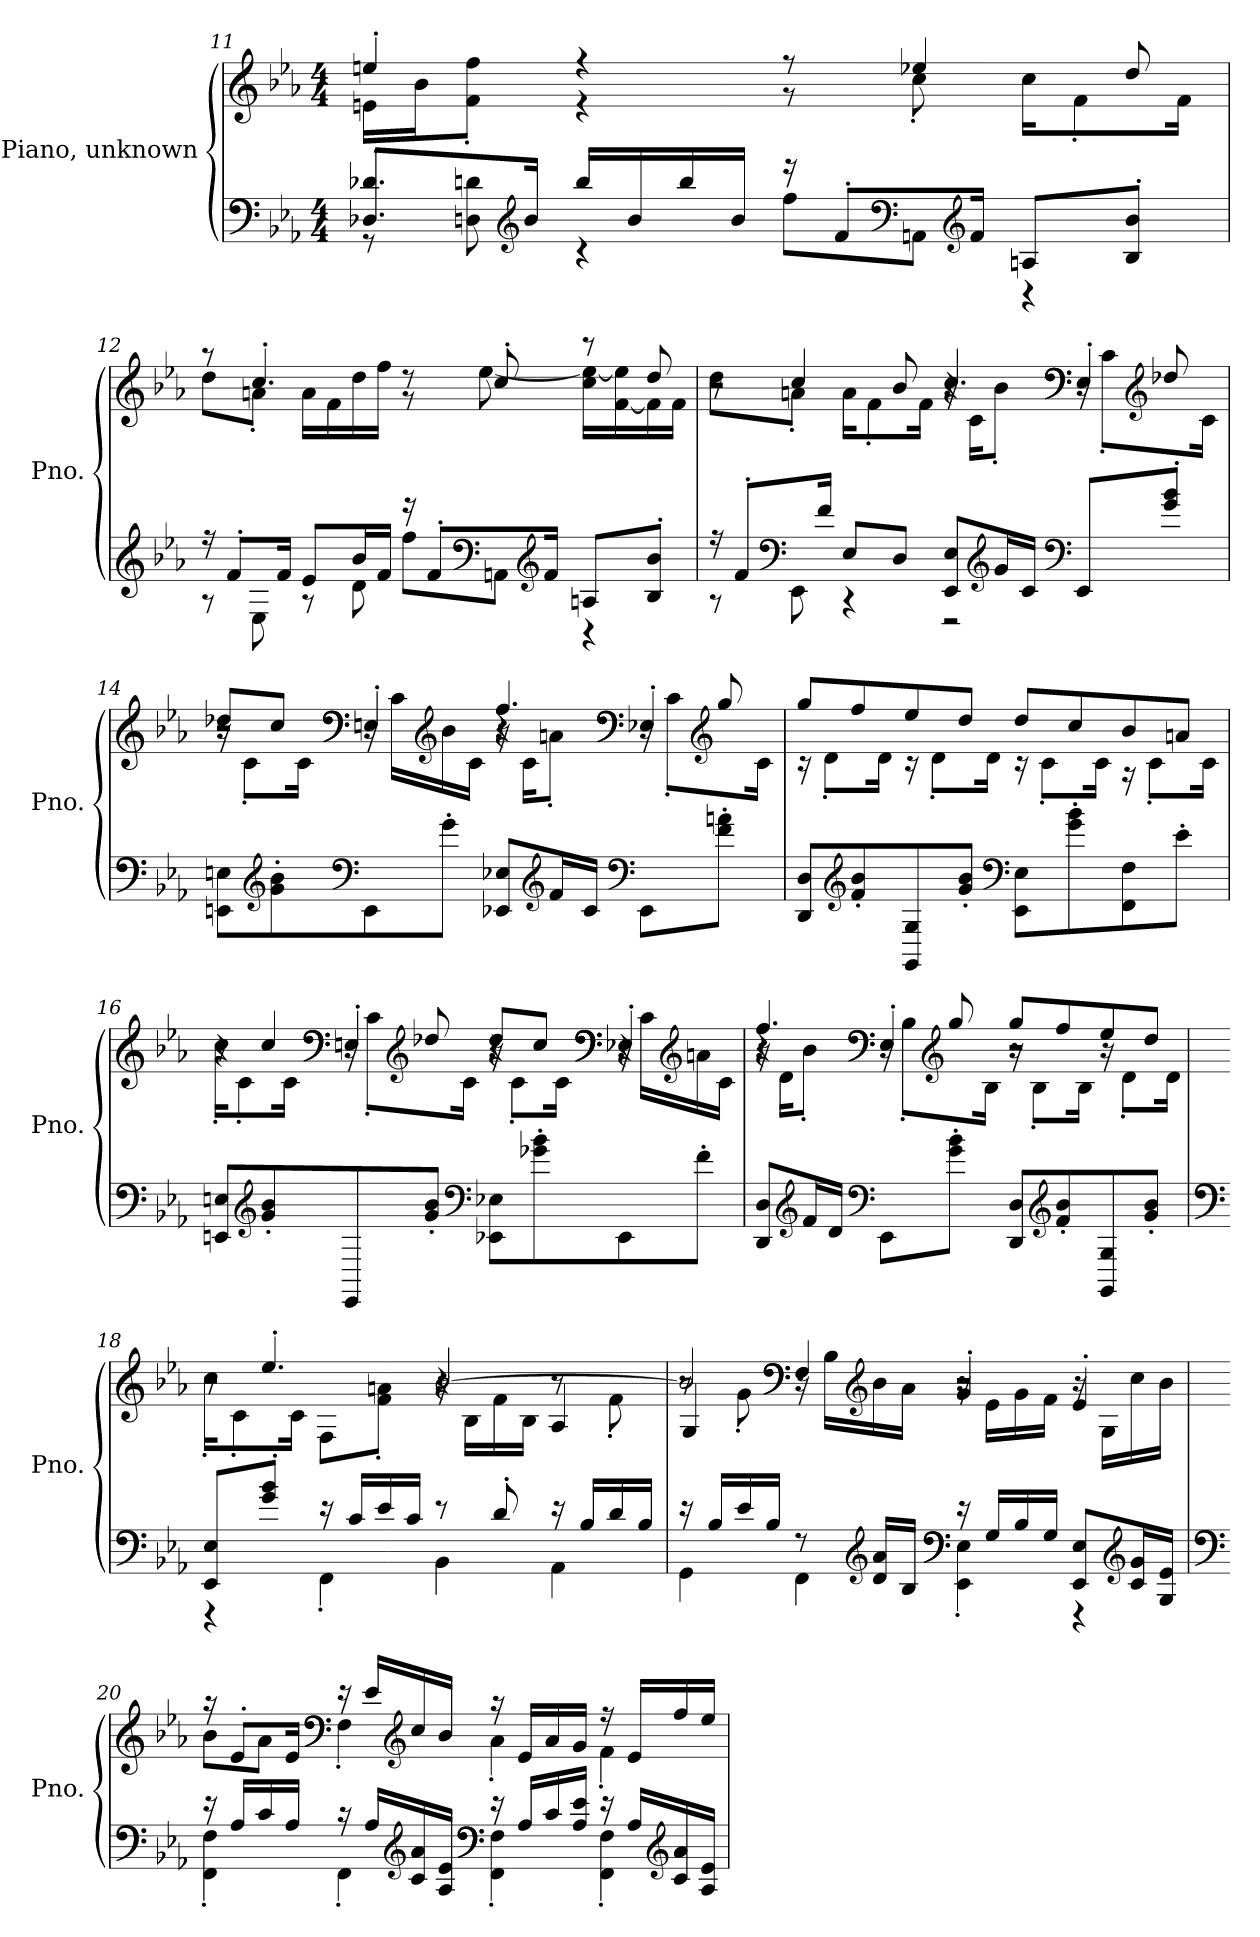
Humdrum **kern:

**kern	**kern
*part1	*part1
*staff2	*staff1
*I"Piano, unknown	*
*I'Pno.	*
!!LO:LB:g=z
*clefF4	*clefG2
*k[b-e-a-]	*k[b-e-a-]
*M4/4	*M4/4
=11	=11
*^	*^
8.D-X/' 8.d-X/'L	8r	4een'/	16en\LL
.	.	.	16b-\J
.	8Dn\ 8dn\	.	8f\' 8ff\'J
*clefG2	*	*	*
16b-/Jk	.	.	.
16bb-/LL	4r	4r	4r
16b-/	.	.	.
16bb-/	.	.	.
16b-/JJ	.	.	.
16r	8ff\L	8r	8r
8f'/L	.	.	.
*clefF4	*	*	*
.	8AAn\J	4ee-X/	8cc'\
*clefG2	*	*	*
16f/Jk	.	.	.
8An/L	4r	.	16cc\KL
.	.	.	8f'\
8B-/' 8b-/'J	.	8dd/	.
.	.	.	16f\Jk
!!LO:LB:g=z	!!
=12	=12	=12	=12
16r	8r	8r	8dd\L
8f'/L	.	.	.
.	8E-\	4.cc'/	8an'\J
16f/Jk	.	.	.
8e-/L	8r	.	16a\LL
.	.	.	16f\
16b-/L	8d\	.	16dd\
16f/JJ	.	.	16ff\JJ
16r	8ff\L	8r	8r
8f'/L	.	.	.
*clefF4	*	*	*
.	8AAn\J	8cc'/	[8ee-\
*clefG2	*	*	*
16f/Jk	.	.	.
8An/L	4r	8r	16cc\ 16ee-\_LL
.	.	.	[16f\ 16ee-\]
8B-/' 8b-/'J	.	8dd/	16f\]
.	.	.	16f\JJ
!!LO:LB:g=z
=13	=13	=13	=13
*	*	*	*^
16r	8r	8r	8dd\L	2r
8f'/L	.	.	.	.
*clefF4	*	*	*	*
.	8EE-\	4cc/	8an'\J	.
16f/Jk	.	.	.	.
8E-/L	4r	.	16a\KL	.
.	.	.	8f'\	.
8D/J	.	8b-/	.	.
.	.	.	16f\Jk	.
8EE-/ 8E-/L	2r	4.cc/	16r	4r
.	.	.	16c\KL	.
*clefG2	*	*	*	*
16g/L	.	.	8b-'\J	.
16c/JJ	.	.	.	.
*clefF4	*	*clefF4	*	*
8EE-/L	.	.	16r	4E-'/
.	.	.	8c'\L	.
*	*	*clefG2	*	*
8g/' 8b-/'J	.	8dd-X/	.	.
.	.	.	16c\Jk	.
*v	*v	*	*	*
!!LO:LB:g=z	!!	!!
=14	=14	=14	=14
8EEn\ 8En\L	8dd-X/L	16r	2r
.	.	8c'\L	.
*clefG2	*	*	*
8g\' 8b-\'	8cc/J	.	.
.	.	16c\Jk	.
*clefF4	*clefF4	*	*
8EE\	4En'/	16r	.
.	.	16c\LL	.
*	*clefG2	*	*
8g'\J	.	16b-\	.
.	.	16c\JJ	.
8EE-X/ 8E-X/L	4.ff/	16r	4r
.	.	16c\KL	.
*clefG2	*	*	*
16f/L	.	8an'\J	.
16c/JJ	.	.	.
*clefF4	*clefF4	*	*
8EE-\L	.	16r	4E-X'/
.	.	8c'\L	.
*	*clefG2	*	*
8f\' 8an\'J	8gg/	.	.
.	.	16c\Jk	.
*	*	*v	*v
!!LO:LB:g=z
=15	=15	=15
8DD/ 8D/L	8gg/L	16r
.	.	8d'\L
*clefG2	*	*
8f/' 8b-/'	8ff/	.
.	.	16d\Jk
8GG/ 8G/	8ee-/	16r
.	.	8d'\L
8g/' 8b-/'J	8dd/J	.
.	.	16d\Jk
*clefF4	*	*
8EE-\ 8E-\L	8dd/L	16r
.	.	8c'\L
8g\' 8b-\'	8cc/	.
.	.	16c\Jk
8FF\ 8F\	8b-/	16r
.	.	8c'\L
8e-'\J	8an/J	.
.	.	16c\Jk
!!LO:PB:g=z
=16	=16	=16
*	*	*^
8EEn/ 8En/L	8r	16cc'\KL	4r
.	.	8c'\	.
*clefG2	*	*	*
8g/' 8b-/'	4cc/	.	.
.	.	16c\Jk	.
*	*clefF4	*	*
8EE/	.	16r	4En'/
.	.	8c'\L	.
*	*clefG2	*	*
8g/' 8b-/'J	8dd-X/	.	.
.	.	16c\Jk	.
*clefF4	*	*	*
8EE-X\ 8E-X\L	8dd-/L	16r	4r
.	.	8c'\L	.
8g-X\' 8b-\'	8cc/J	.	.
.	.	16c\Jk	.
*	*clefF4	*	*
8EE-\	4r	16r	4E-X'/
.	.	16c\LL	.
*	*clefG2	*	*
8f'\J	.	16an\	.
.	.	16c\JJ	.
!!LO:LB:g=z	!!	!!
=17	=17	=17	=17
8DD/ 8D/L	4.ff/	16r	4r
.	.	16d\KL	.
*clefG2	*	*	*
16f/L	.	8b-'\J	.
16d/JJ	.	.	.
*clefF4	*clefF4	*	*
8EE-\L	.	16r	4E-'/
.	.	8B-'\L	.
*	*clefG2	*	*
8g\' 8b-\'J	8gg/	.	.
.	.	16B-\Jk	.
8DD/ 8D/L	8gg/L	16r	2r
.	.	8B-'\L	.
*clefG2	*	*	*
8f/' 8b-/'	8ff/	.	.
.	.	16B-\Jk	.
8GG/ 8G/	8ee-/	16r	.
.	.	8d'\L	.
8g/' 8b-/'J	8dd/J	.	.
.	.	16d\Jk	.
=18	=18	=18	=18
*clefF4	*	*	*
*^	*	*	*
8EE-/ 8E-/L	4r	8r	16cc'\KL	2r
.	.	.	8c'\	.
8g/' 8b-/'J	.	4.ee-'/	.	.
.	.	.	16c\Jk	.
16r	4FF'\	.	8F\L	.
16c/LL	.	.	.	.
16e-/	.	.	8f\' 8an\'J	.
16c/JJ	.	.	.	.
8r	4BB-\	[2b-/	16r	4r
.	.	.	16B-\LL	.
8d'/	.	.	16f\	.
.	.	.	16B-\JJ	.
16r	4AA-\	.	8r	4A-/
16B-/LL	.	.	.	.
16d/	.	.	8f'\	.
16B-/JJ	.	.	.	.
!!LO:LB:g=z	!!	!!
=19	=19	=19	=19	=19
16r	4GG\	2b-/]	8r	4G/
16B-/LL	.	.	.	.
16e-/	.	.	8g'\	.
16B-/JJ	.	.	.	.
*	*	*clefF4	*	*
8r	4FF\	.	16r	4F/
.	.	.	16B-\LL	.
*clefG2	*	*clefG2	*	*
16d/ 16a-/LL	.	.	16b-\	.
16B-/JJ	.	.	16a-\JJ	.
*clefF4	*	*	*	*
16r	4EE-\' 4E-\'	4g'/	16r	2r
16G/LL	.	.	16e-\LL	.
16B-/	.	.	16g\	.
16G/JJ	.	.	16f\JJ	.
8EE-/ 8E-/L	4r	4e-'/	16r	.
.	.	.	16G\LL	.
*clefG2	*	*	*	*
16c/ 16g/L	.	.	16cc\	.
16G/ 16e-/JJ	.	.	16b-\JJ	.
*	*	*v	*v	*v
!!LO:LB:g=z
=20	=20	=20
*clefF4	*	*
*	*	*^
16r	4FF\' 4F\'	16r	8b-\L
16A-/LL	.	8e-'/L	.
16c/	.	.	8a-\J
16A-/JJ	.	16e-/Jk	.
*	*	*clefF4	*
16r	4FF'\	16r	4F'\
16A-/LL	.	16e-/LL	.
*clefG2	*	*clefG2	*
16c/ 16a-/	.	16cc/	.
16A-/ 16e-/JJ	.	16b-/JJ	.
*clefF4	*	*	*
16r	4FF\' 4F\'	16r	4a-'\
16A-/LL	.	16e-/LL	.
16c/	.	16a-/	.
16A-/ 16e-/JJ	.	16g/JJ	.
16r	4FF\' 4F\'	16r	4f'\
16A-/LL	.	16e-/LL	.
*clefG2	*	*	*
16c/ 16a-/	.	16ff/	.
16A-/ 16e-/JJ	.	16ee-/JJ	.
*v	*v	*	*
*	*v	*v
=	=
*-	*-
